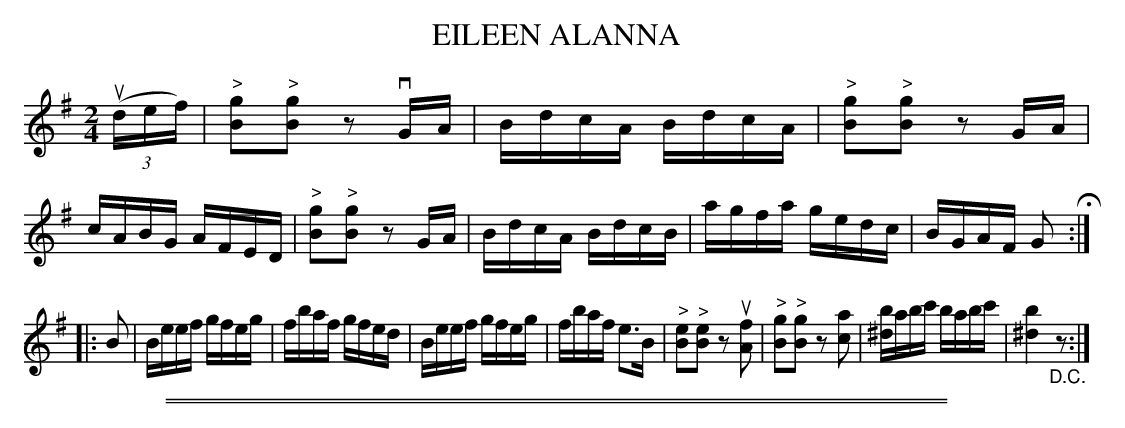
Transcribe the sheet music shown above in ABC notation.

X:1
T: EILEEN ALANNA
M: 2/4
L: 1/16
K: G
((3udef) |\
"^>"[g2B2]"^>"[g2B2] z2vGA | BdcA BdcA |\
"^>"[g2B2]"^>"[g2B2] z2 GA | cABG AFED |\
"^>"[g2B2]"^>"[g2B2] z2 GA | BdcA BdcB |\
agfa gedc | BGAF G2 H:|
|: B2 |\
Beef gfeg | fbaf gfed |\
Beef gfeg | fbaf e3B |\
"^>"[e2B2]"^>"[e2B2] z2u[f2A2] | "^>"[g2B2]"^>"[g2B2] z2[a2c2] |\
[b^d]abc' babc' | [b4^d4] "_D.C."z2 :|
